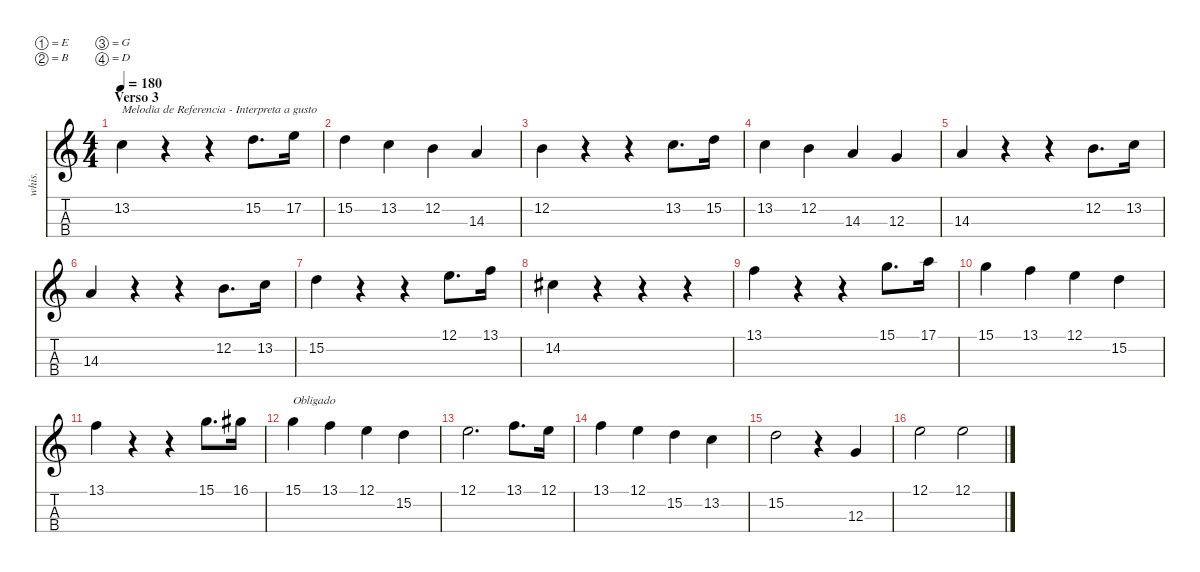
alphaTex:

\defaultSystemsLayout 4
\hideDynamics
\bracketExtendMode nobrackets
\otherSystemsTrackNameOrientation horizontal
\track ("Voz" "whis.") {mute instrument whistle}
\staff {score tabs}
\tuning (E4 B3 G3 D3)
\ts (4 4)
\section ("" "Verso 3")
\tempo 180
\clef g2
\ks c
13.2.4{txt "Melodìa de Referencia - Interpreta a gusto" dy f} r.4 r.4 15.2.8{d} 17.2.16 |
15.2.4 13.2.4 12.2.4 14.3.4 |
12.2.4 r.4 r.4 13.2.8{d} 15.2.16 |
13.2.4 12.2.4 14.3.4 12.3.4 |
14.3.4 r.4 r.4 12.2.8{d} 13.2.16 |
14.3.4 r.4 r.4 12.2.8{d} 13.2.16 |
15.2.4 r.4 r.4 12.1.8{d} 13.1.16 |
14.2{acc #}.4 r.4 r.4 r.4 |
13.1.4 r.4 r.4 15.1.8{d} 17.1.16 |
15.1.4 13.1.4 12.1.4 15.2.4 |
13.1.4 r.4 r.4 15.1.8{d} 16.1{acc #}.16 |
15.1.4{txt "Obligado"} 13.1.4 12.1.4 15.2.4 |
12.1.2{d} 13.1.8{d} 12.1.16 |
13.1.4 12.1.4 15.2.4 13.2.4 |
15.2.2 r.4 12.3.4 |
12.1.2 12.1.2
